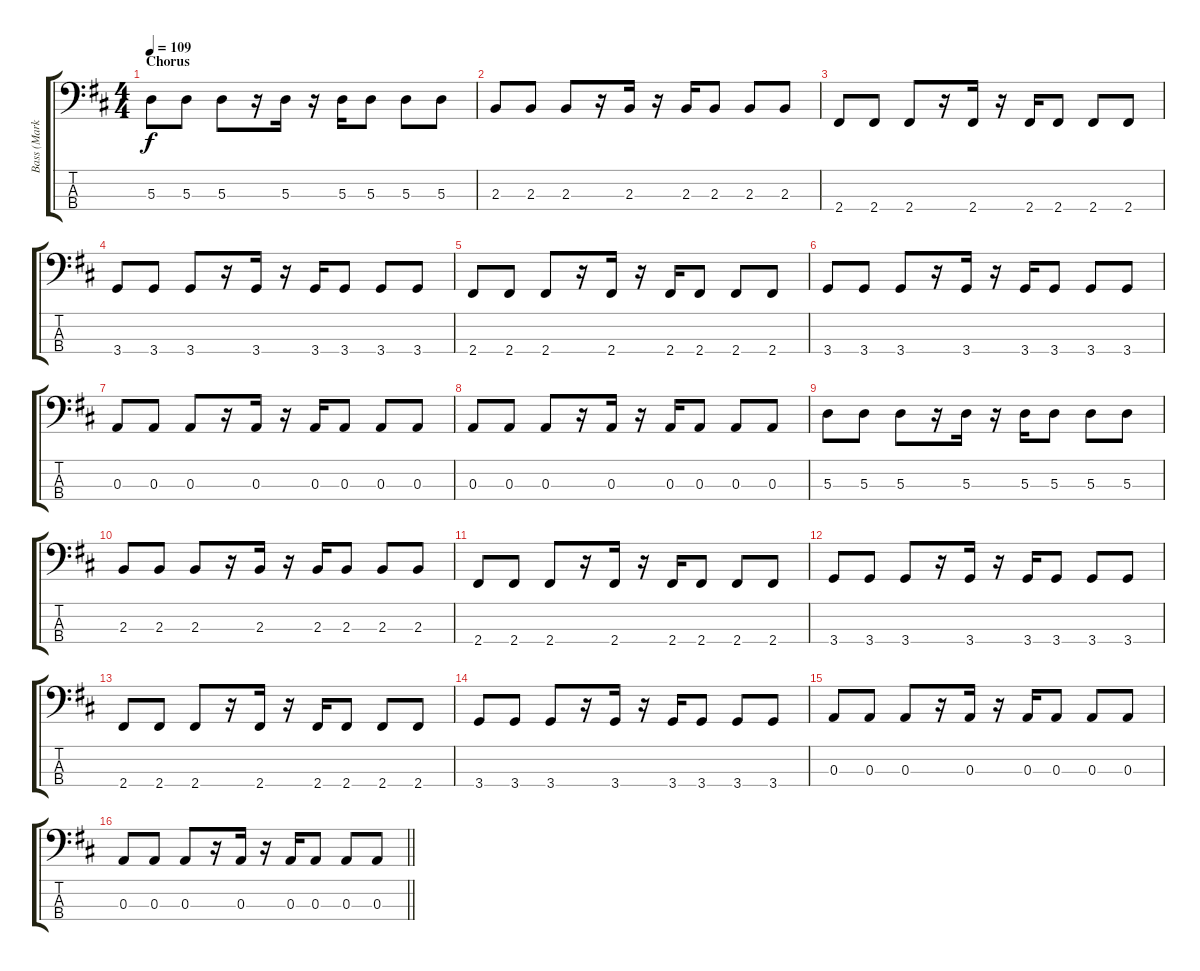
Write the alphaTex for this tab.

\track ("Bass (Mark Hamilton)" "Bass (Mark") {instrument electricbassfinger}
\staff {score tabs}
\tuning (G2 D2 A1 E1) {hide}
\ts (4 4)
\section ("" "Chorus")
\tempo 109
\clef f4
\ks d
5.3.8{dy f} 5.3.8 5.3.8 r.16 5.3.16 r.16 5.3.16 5.3.8 5.3.8 5.3.8 |
2.3.8 2.3.8 2.3.8 r.16 2.3.16 r.16 2.3.16 2.3.8 2.3.8 2.3.8 |
2.4.8 2.4.8 2.4.8 r.16 2.4.16 r.16 2.4.16 2.4.8 2.4.8 2.4.8 |
3.4.8 3.4.8 3.4.8 r.16 3.4.16 r.16 3.4.16 3.4.8 3.4.8 3.4.8 |
2.4.8 2.4.8 2.4.8 r.16 2.4.16 r.16 2.4.16 2.4.8 2.4.8 2.4.8 |
3.4.8 3.4.8 3.4.8 r.16 3.4.16 r.16 3.4.16 3.4.8 3.4.8 3.4.8 |
0.3.8 0.3.8 0.3.8 r.16 0.3.16 r.16 0.3.16 0.3.8 0.3.8 0.3.8 |
0.3.8 0.3.8 0.3.8 r.16 0.3.16 r.16 0.3.16 0.3.8 0.3.8 0.3.8 |
5.3.8 5.3.8 5.3.8 r.16 5.3.16 r.16 5.3.16 5.3.8 5.3.8 5.3.8 |
2.3.8 2.3.8 2.3.8 r.16 2.3.16 r.16 2.3.16 2.3.8 2.3.8 2.3.8 |
2.4.8 2.4.8 2.4.8 r.16 2.4.16 r.16 2.4.16 2.4.8 2.4.8 2.4.8 |
3.4.8 3.4.8 3.4.8 r.16 3.4.16 r.16 3.4.16 3.4.8 3.4.8 3.4.8 |
2.4.8 2.4.8 2.4.8 r.16 2.4.16 r.16 2.4.16 2.4.8 2.4.8 2.4.8 |
3.4.8 3.4.8 3.4.8 r.16 3.4.16 r.16 3.4.16 3.4.8 3.4.8 3.4.8 |
0.3.8 0.3.8 0.3.8 r.16 0.3.16 r.16 0.3.16 0.3.8 0.3.8 0.3.8 |
\barLineRight lightlight
0.3.8 0.3.8 0.3.8 r.16 0.3.16 r.16 0.3.16 0.3.8 0.3.8 0.3.8
